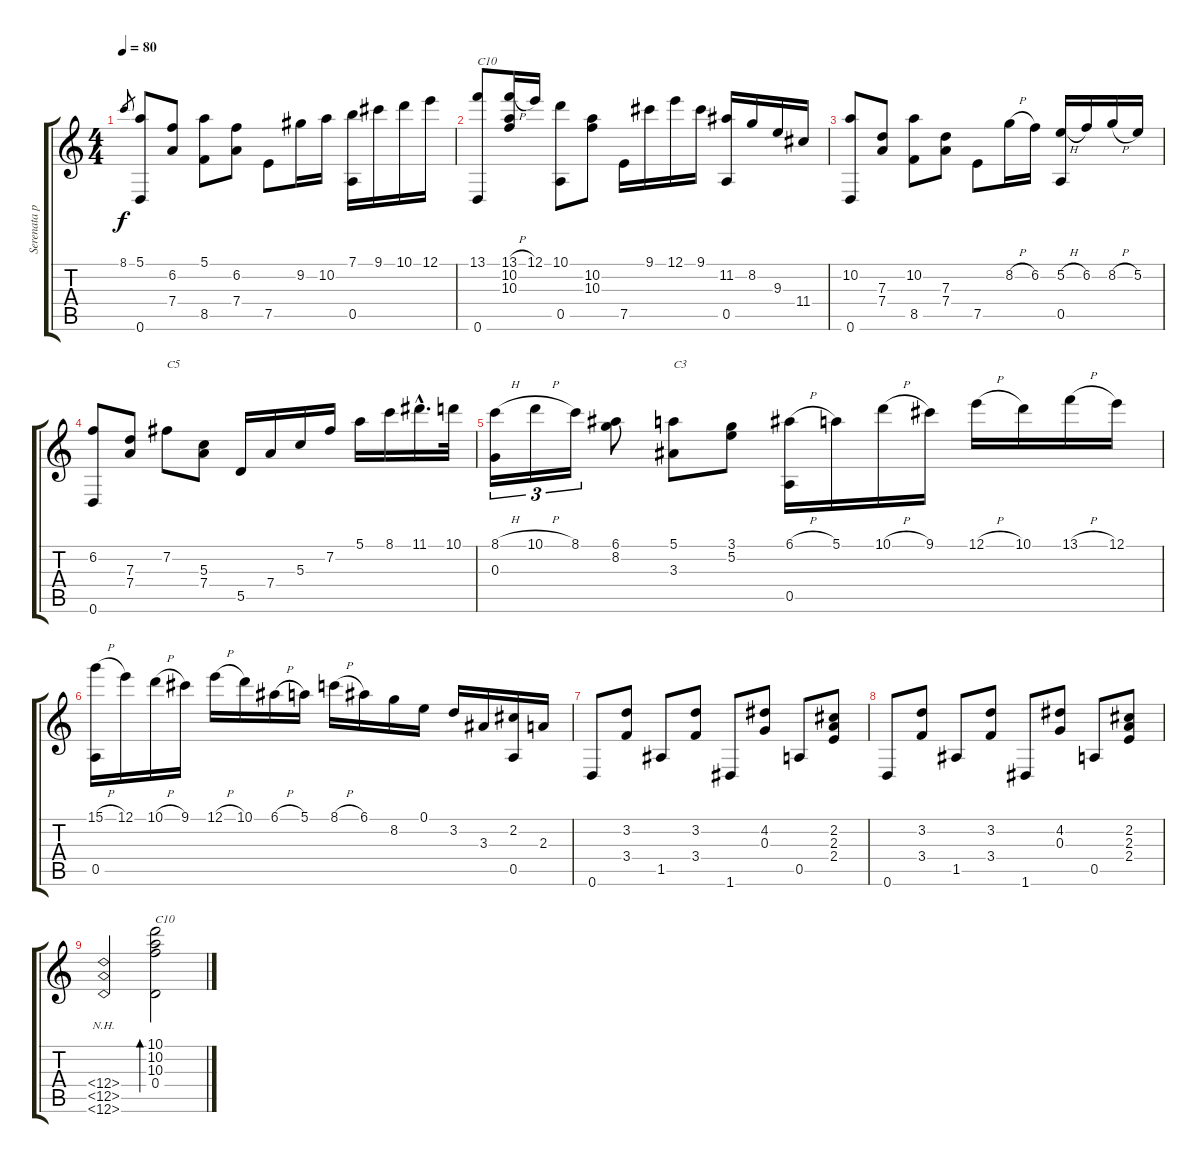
\track ("Serenata para Guitarra" "Serenata p") {instrument acousticguitarnylon}
\staff {score tabs}
\tuning (E4 B3 G3 D3 A2 D2) {hide}
\ts (4 4)
\tempo 80
\clef g2
\ks c
8.1.8{gr dy f} (5.1 0.6).8 (6.2 7.4).8 (5.1 8.5).8 (6.2 7.4).8 7.5.8 9.2.16 10.2.16 (7.1 0.5).16 9.1.16 10.1.16 12.1.16 |
(13.1 0.6).8{txt "C10"} (13.1{h} 10.2 10.3).16 12.1.16 (10.1 0.5).8 (10.2 10.3).8 7.5.16 9.1.16 12.1.16 9.1.16 (11.2 0.5).16 8.2.16 9.3.16 11.4.16 |
(10.2 0.6).8 (7.3 7.4).8 (10.2 8.5).8 (7.3 7.4).8 7.5.8 8.2{h}.16 6.2.16 (5.2{h} 0.5).16 6.2.16 8.2{h}.16 5.2.16 |
(6.2 0.6).8 (7.3 7.4).8 7.2.8{txt "C5"} (5.3 7.4).8 5.5.16 7.4.16 5.3.16 7.2.16 5.1.16 8.1.16 11.1{hac}.16{d} 10.1.32 |
(8.1{h} 0.3).16{tu (3 2)} 10.1{h}.16{tu (3 2)} 8.1.16{tu (3 2)} (6.1 8.2).8 (5.1 3.3).8{txt "C3"} (3.1 5.2).8 (6.1{h} 0.5).16 5.1.16 10.1{h}.16 9.1.16 12.1{h}.16 10.1.16 13.1{h}.16 12.1.16 |
(15.1{h} 0.5).16 12.1.16 10.1{h}.16 9.1.16 12.1{h}.16 10.1.16 6.1{h}.16 5.1.16 8.1{h}.16 6.1.16 8.2.16 0.1.16 3.2.16 3.3.16 (2.2 0.5).16 2.3.16 |
0.6.8 (3.2 3.4).8 1.5.8 (3.2 3.4).8 1.6.8 (4.2 0.3).8 0.5.8 (2.2 2.3 2.4).8 |
0.6.8 (3.2 3.4).8 1.5.8 (3.2 3.4).8 1.6.8 (4.2 0.3).8 0.5.8 (2.2 2.3 2.4).8 |
(12.4{nh} 12.5{nh} 12.6{nh}).2 (10.1 10.2 10.3 0.4).2{bd 120 txt "C10"}
